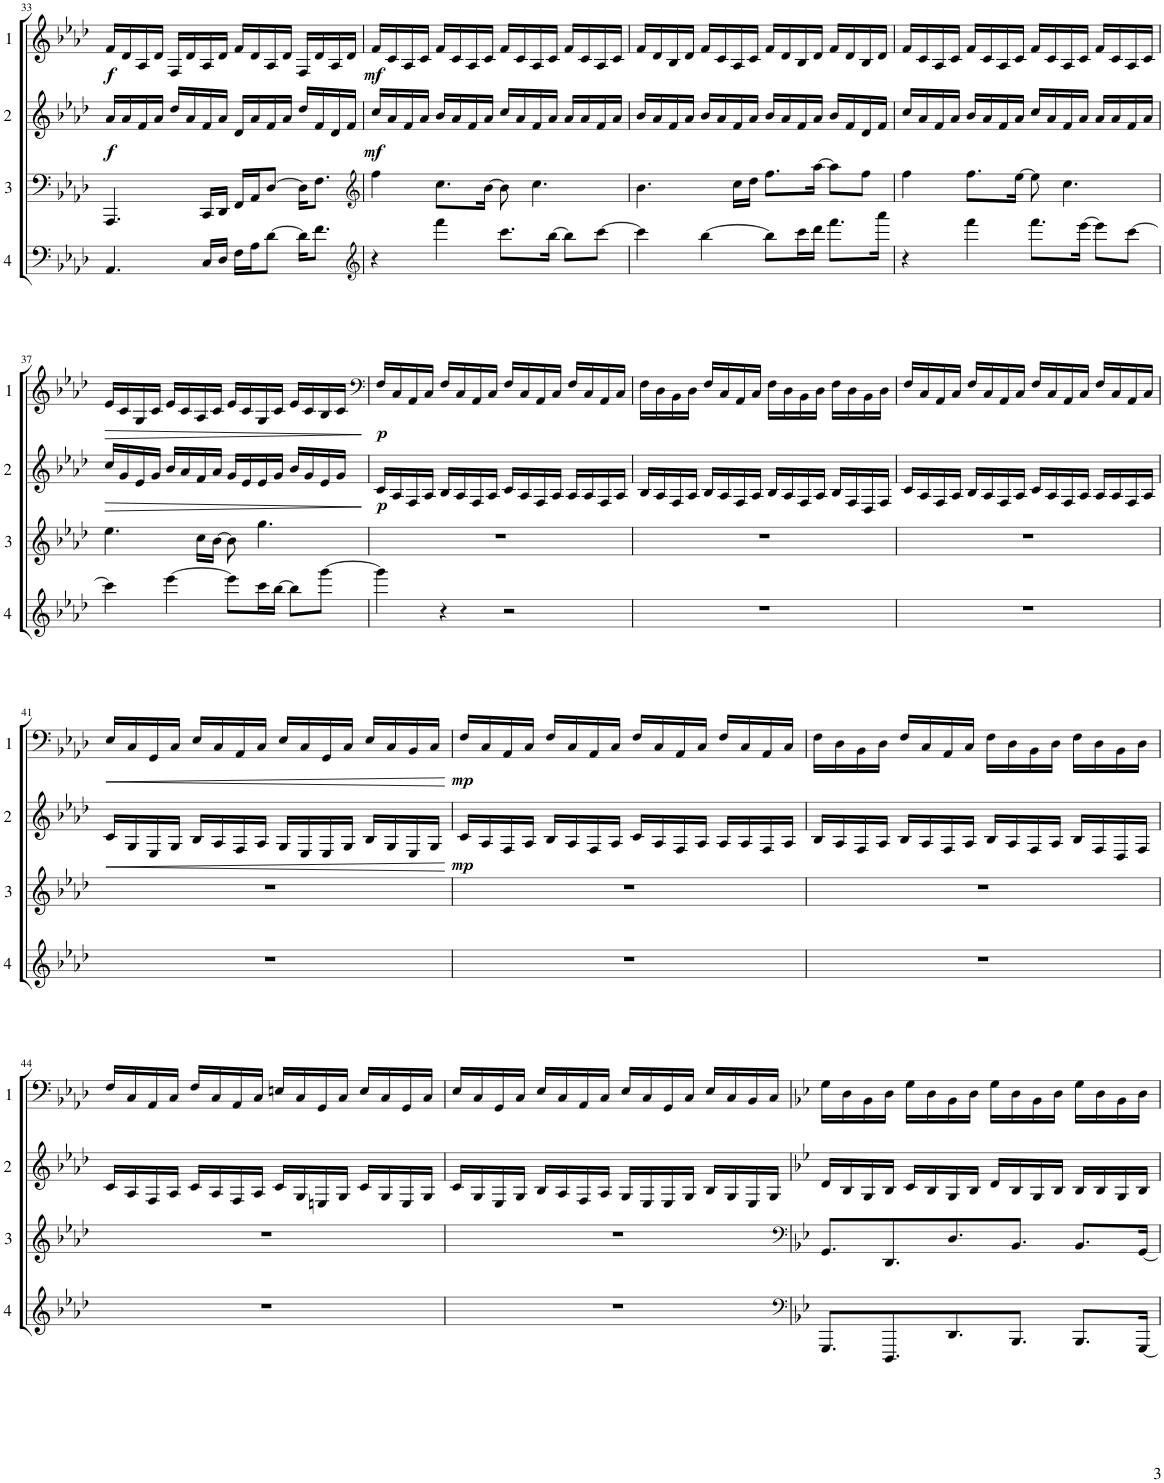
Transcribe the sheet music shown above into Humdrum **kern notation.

**kern	**kern	**kern	**dynam	**kern	**dynam
*part4	*part3	*part2	*part2	*part1	*part1
*staff4	*staff3	*staff2	*staff2	*staff1	*staff1
*I"Synth 4	*I"Synth 3	*I"Synth 2	*	*I"Synth 1	*
!!LO:PB:g=z
*clefF4	*clefF4	*clefG2	*	*clefG2	*
*k[b-e-a-d-]	*k[b-e-a-d-]	*k[b-e-a-d-]	*	*k[b-e-a-d-]	*
*M4/4	*M4/4	*M4/4	*	*M4/4	*
=33	=33	=33	=33	=33	=33
!	!	!	!LO:DY:b	!	!LO:DY:b
4.AA-/	4.AAA-/	16a-/LL	f	16f/LL	f
.	.	16a-/	.	16d-/	.
.	.	16f/	.	16A-/	.
.	.	16a-/JJ	.	16d-/JJ	.
.	.	16dd-/LL	.	16F/LL	.
.	.	16a-/	.	16d-/	.
16C/LL	16CC/LL	16f/	.	16A-/	.
16D-/JJ	16DD-/JJ	16a-/JJ	.	16d-/JJ	.
16F\LL	16FF/LL	16d-/LL	.	16f/LL	.
16A-\J	16AA-/J	16a-/	.	16d-/	.
[8d-\J	[8D-/J	16f/	.	16A-/	.
.	.	16a-/JJ	.	16d-/JJ	.
16d-\KL]	16D-\KL]	16dd-/LL	.	16F/LL	.
8.f\J	8.F\J	16f/	.	16d-/	.
.	.	16d-/	.	16A-/	.
.	.	16f/JJ	.	16d-/JJ	.
=34	=34	=34	=34	=34	=34
*clefG2	*clefG2	*	*	*	*
!	!	!	!LO:DY:b	!	!LO:DY:b
4r	4ff\	16cc/LL	mf	16f/LL	mf
.	.	16a-/	.	16c/	.
.	.	16f/	.	16A-/	.
.	.	16a-/JJ	.	16c/JJ	.
4fff\	8.cc\L	16b-/LL	.	16f/LL	.
.	.	16a-/	.	16c/	.
.	.	16f/	.	16A-/	.
.	[16b-\Jk	16a-/JJ	.	16c/JJ	.
8.ccc\L	8b-\]	16cc/LL	.	16f/LL	.
.	.	16a-/	.	16c/	.
.	4.cc\	16f/	.	16A-/	.
[16bb-\Jk	.	16a-/JJ	.	16c/JJ	.
8bb-\L]	.	16a-/LL	.	16f/LL	.
.	.	16a-/	.	16c/	.
[8ccc\J	.	16f/	.	16A-/	.
.	.	16a-/JJ	.	16c/JJ	.
=35	=35	=35	=35	=35	=35
4ccc\]	4.b-\	16b-/LL	.	16f/LL	.
.	.	16a-/	.	16d-/	.
.	.	16f/	.	16B-/	.
.	.	16a-/JJ	.	16d-/JJ	.
[4bb-\	.	16b-/LL	.	16f/LL	.
.	.	16a-/	.	16c/	.
.	16cc\LL	16f/	.	16A-/	.
.	16dd-\JJ	16a-/JJ	.	16c/JJ	.
8bb-\L]	8.ff\L	16b-/LL	.	16f/LL	.
.	.	16a-/	.	16d-/	.
16ccc\L	.	16f/	.	16B-/	.
16ddd-\JJ	[16aa-\Jk	16a-/JJ	.	16d-/JJ	.
8.fff\L	8aa-\L]	16b-/LL	.	16f/LL	.
.	.	16f/	.	16d-/	.
.	8ff\J	16d-/	.	16B-/	.
16aaa-\Jk	.	16f/JJ	.	16d-/JJ	.
=36	=36	=36	=36	=36	=36
4r	4ff\	16cc/LL	.	16f/LL	.
.	.	16a-/	.	16c/	.
.	.	16f/	.	16A-/	.
.	.	16a-/JJ	.	16c/JJ	.
4fff\	8.ff\L	16b-/LL	.	16f/LL	.
.	.	16a-/	.	16c/	.
.	.	16f/	.	16A-/	.
.	[16ee-\Jk	16a-/JJ	.	16c/JJ	.
8.fff\L	8ee-\]	16cc/LL	.	16f/LL	.
.	.	16a-/	.	16c/	.
.	4.cc\	16f/	.	16A-/	.
[16eee-\Jk	.	16a-/JJ	.	16c/JJ	.
8eee-\L]	.	16a-/LL	.	16f/LL	.
.	.	16a-/	.	16c/	.
[8ccc\J	.	16f/	.	16A-/	.
.	.	16a-/JJ	.	16c/JJ	.
!!LO:LB:g=z
=37	=37	=37	=37	=37	=37
!	!	!	!LO:HP:b	!	!LO:HP:b
4ccc\]	4.ee-\	16cc/LL	>	16e-/LL	>
.	.	16g/	.	16c/	.
.	.	16e-/	.	16G/	.
.	.	16g/JJ	.	16c/JJ	.
[4eee-\	.	16b-/LL	.	16e-/LL	.
.	.	16a-/	.	16c/	.
.	16cc\LL	16f/	.	16A-/	.
.	[16b-\JJ	16a-/JJ	.	16c/JJ	.
8eee-\L]	8b-\]	16g/LL	.	16e-/LL	.
.	.	16e-/	.	16c/	.
16ccc\L	4.gg\	16e-/	.	16G/	.
[16bb-\JJ	.	16g/JJ	.	16c/JJ	.
8bb-\L]	.	16b-/LL	.	16e-/LL	.
.	.	16g/	.	16c/	.
[8ggg\J	.	16e-/	.	16B-/	.
.	.	16g/JJ	.	16c/JJ	.
.	.	.	]	.	]
=38	=38	=38	=38	=38	=38
*	*	*	*	*clefF4	*
!	!	!	!LO:DY:b	!	!LO:DY:b
4ggg\]	1r	16c/LL	p	16F/LL	p
.	.	16A-/	.	16C/	.
.	.	16F/	.	16AA-/	.
.	.	16A-/JJ	.	16C/JJ	.
4r	.	16B-/LL	.	16F/LL	.
.	.	16A-/	.	16C/	.
.	.	16F/	.	16AA-/	.
.	.	16A-/JJ	.	16C/JJ	.
2r	.	16c/LL	.	16F/LL	.
.	.	16A-/	.	16C/	.
.	.	16F/	.	16AA-/	.
.	.	16A-/JJ	.	16C/JJ	.
.	.	16A-/LL	.	16F/LL	.
.	.	16A-/	.	16C/	.
.	.	16F/	.	16AA-/	.
.	.	16A-/JJ	.	16C/JJ	.
=39	=39	=39	=39	=39	=39
1r	1r	16B-/LL	.	16F\LL	.
.	.	16A-/	.	16D-\	.
.	.	16F/	.	16BB-\	.
.	.	16A-/JJ	.	16D-\JJ	.
.	.	16B-/LL	.	16F/LL	.
.	.	16A-/	.	16C/	.
.	.	16F/	.	16AA-/	.
.	.	16A-/JJ	.	16C/JJ	.
.	.	16B-/LL	.	16F\LL	.
.	.	16A-/	.	16D-\	.
.	.	16F/	.	16BB-\	.
.	.	16A-/JJ	.	16D-\JJ	.
.	.	16B-/LL	.	16F\LL	.
.	.	16F/	.	16D-\	.
.	.	16D-/	.	16BB-\	.
.	.	16F/JJ	.	16D-\JJ	.
=40	=40	=40	=40	=40	=40
1r	1r	16c/LL	.	16F/LL	.
.	.	16A-/	.	16C/	.
.	.	16F/	.	16AA-/	.
.	.	16A-/JJ	.	16C/JJ	.
.	.	16B-/LL	.	16F/LL	.
.	.	16A-/	.	16C/	.
.	.	16F/	.	16AA-/	.
.	.	16A-/JJ	.	16C/JJ	.
.	.	16c/LL	.	16F/LL	.
.	.	16A-/	.	16C/	.
.	.	16F/	.	16AA-/	.
.	.	16A-/JJ	.	16C/JJ	.
.	.	16A-/LL	.	16F/LL	.
.	.	16A-/	.	16C/	.
.	.	16F/	.	16AA-/	.
.	.	16A-/JJ	.	16C/JJ	.
!!LO:LB:g=z
=41	=41	=41	=41	=41	=41
!	!	!	!LO:HP:b	!	!LO:HP:b
1r	1r	16c/LL	<	16E-/LL	<
.	.	16G/	.	16C/	.
.	.	16E-/	.	16GG/	.
.	.	16G/JJ	.	16C/JJ	.
.	.	16B-/LL	.	16E-/LL	.
.	.	16A-/	.	16C/	.
.	.	16F/	.	16AA-/	.
.	.	16A-/JJ	.	16C/JJ	.
.	.	16G/LL	.	16E-/LL	.
.	.	16E-/	.	16C/	.
.	.	16E-/	.	16GG/	.
.	.	16G/JJ	.	16C/JJ	.
.	.	16B-/LL	.	16E-/LL	.
.	.	16G/	.	16C/	.
.	.	16E-/	.	16BB-/	.
.	.	16G/JJ	.	16C/JJ	.
.	.	.	[	.	[
=42	=42	=42	=42	=42	=42
!	!	!	!LO:DY:b	!	!LO:DY:b
1r	1r	16c/LL	mp	16F/LL	mp
.	.	16A-/	.	16C/	.
.	.	16F/	.	16AA-/	.
.	.	16A-/JJ	.	16C/JJ	.
.	.	16B-/LL	.	16F/LL	.
.	.	16A-/	.	16C/	.
.	.	16F/	.	16AA-/	.
.	.	16A-/JJ	.	16C/JJ	.
.	.	16c/LL	.	16F/LL	.
.	.	16A-/	.	16C/	.
.	.	16F/	.	16AA-/	.
.	.	16A-/JJ	.	16C/JJ	.
.	.	16A-/LL	.	16F/LL	.
.	.	16A-/	.	16C/	.
.	.	16F/	.	16AA-/	.
.	.	16A-/JJ	.	16C/JJ	.
=43	=43	=43	=43	=43	=43
1r	1r	16B-/LL	.	16F\LL	.
.	.	16A-/	.	16D-\	.
.	.	16F/	.	16BB-\	.
.	.	16A-/JJ	.	16D-\JJ	.
.	.	16B-/LL	.	16F/LL	.
.	.	16A-/	.	16C/	.
.	.	16F/	.	16AA-/	.
.	.	16A-/JJ	.	16C/JJ	.
.	.	16B-/LL	.	16F\LL	.
.	.	16A-/	.	16D-\	.
.	.	16F/	.	16BB-\	.
.	.	16A-/JJ	.	16D-\JJ	.
.	.	16B-/LL	.	16F\LL	.
.	.	16F/	.	16D-\	.
.	.	16D-/	.	16BB-\	.
.	.	16F/JJ	.	16D-\JJ	.
!!LO:LB:g=z
=44	=44	=44	=44	=44	=44
1r	1r	16c/LL	.	16F/LL	.
.	.	16A-/	.	16C/	.
.	.	16F/	.	16AA-/	.
.	.	16A-/JJ	.	16C/JJ	.
.	.	16c/LL	.	16F/LL	.
.	.	16A-/	.	16C/	.
.	.	16F/	.	16AA-/	.
.	.	16A-/JJ	.	16C/JJ	.
.	.	16c/LL	.	16En/LL	.
.	.	16G/	.	16C/	.
.	.	16En/	.	16GG/	.
.	.	16G/JJ	.	16C/JJ	.
.	.	16c/LL	.	16E/LL	.
.	.	16G/	.	16C/	.
.	.	16E/	.	16GG/	.
.	.	16G/JJ	.	16C/JJ	.
=45	=45	=45	=45	=45	=45
1r	1r	16c/LL	.	16E-/LL	.
.	.	16G/	.	16C/	.
.	.	16E-/	.	16GG/	.
.	.	16G/JJ	.	16C/JJ	.
.	.	16B-/LL	.	16E-/LL	.
.	.	16A-/	.	16C/	.
.	.	16F/	.	16AA-/	.
.	.	16A-/JJ	.	16C/JJ	.
.	.	16G/LL	.	16E-/LL	.
.	.	16E-/	.	16C/	.
.	.	16E-/	.	16GG/	.
.	.	16G/JJ	.	16C/JJ	.
.	.	16B-/LL	.	16E-/LL	.
.	.	16G/	.	16C/	.
.	.	16E-/	.	16BB-/	.
.	.	16G/JJ	.	16C/JJ	.
=46	=46	=46	=46	=46	=46
*clefF4	*clefF4	*	*	*	*
*k[b-e-]	*k[b-e-]	*k[b-e-]	*	*k[b-e-]	*
8.GGG/L	8.GG/L	16d/LL	.	16G\LL	.
.	.	16B-/	.	16D\	.
.	.	16G/	.	16BB-\	.
8.DDD/	8.DD/	16B-/JJ	.	16D\JJ	.
.	.	16c/LL	.	16G\LL	.
.	.	16B-/	.	16D\	.
8.DD/	8.D/	16G/	.	16BB-\	.
.	.	16B-/JJ	.	16D\JJ	.
.	.	16d/LL	.	16G\LL	.
8.BBB-/J	8.BB-/J	16B-/	.	16D\	.
.	.	16G/	.	16BB-\	.
.	.	16B-/JJ	.	16D\JJ	.
8.BBB-/L	8.BB-/L	16B-/LL	.	16G\LL	.
.	.	16B-/	.	16D\	.
.	.	16G/	.	16BB-\	.
[16GGG/Jk	[16GG/Jk	16B-/JJ	.	16D\JJ	.
=	=	=	=	=	=
*-	*-	*-	*-	*-	*-
